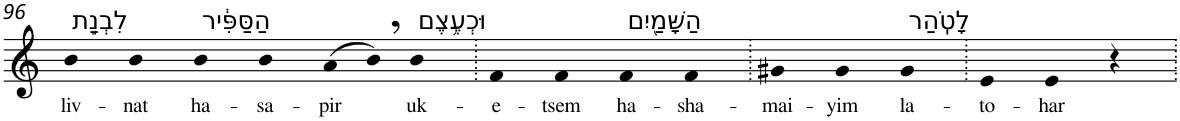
**kern	**text
*part1	*part1
*staff1	*staff1
*I"Piano	*
*I'Pno	*
!!LO:PB:g=z
*clefG2	*
*k[]	*
=96	=96
!LO:TX:a:t=לִבְנַ֣ת	!
!	!LO:LY:b
4b	liv-
!	!LO:LY:b
4b	-nat
!LO:TX:a:t=הַסַּפִּ֔יר	!
!	!LO:LY:b
4b	ha-
!	!LO:LY:b
4b	-sa-
!	!LO:LY:b
(>8a	-pir
8b,)	.
!LO:TX:a:t=וּכְעֶ֥צֶם	!
!	!LO:LY:b
4b	uk-
=97.	=97.
!	!LO:LY:b
4f	-e-
!	!LO:LY:b
4f	-tsem
!LO:TX:a:t=הַשָּׁמַ֖יִם	!
!	!LO:LY:b
4f	ha-
!	!LO:LY:b
4f	-sha-
=98.	=98.
!	!LO:LY:b
4g#X	-mai-
!	!LO:LY:b
4g#	-yim
!LO:TX:a:t=לָטֹֽהַר	!
!	!LO:LY:b
4g#	la-
=99.	=99.
!	!LO:LY:b
4e	-to-
!	!LO:LY:b
4e	-har
4r	.
=.	=.
*-	*-
